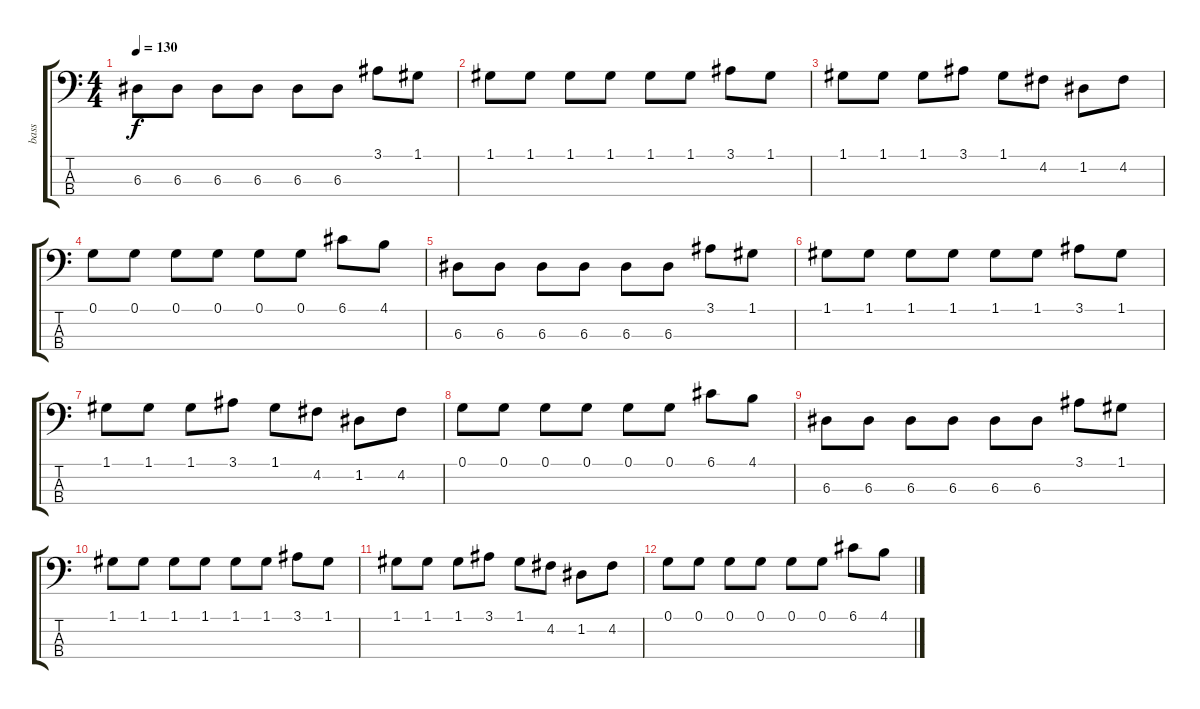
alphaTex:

\track ("bass" "bass") {instrument synthbass1}
\staff {score tabs}
\tuning (G2 D2 A1 E1) {hide}
\ts (4 4)
\tempo 130
\clef f4
\ks c
6.3.8{dy f} 6.3.8 6.3.8 6.3.8 6.3.8 6.3.8 3.1.8 1.1.8 |
1.1.8 1.1.8 1.1.8 1.1.8 1.1.8 1.1.8 3.1.8 1.1.8 |
1.1.8 1.1.8 1.1.8 3.1.8 1.1.8 4.2.8 1.2.8 4.2.8 |
0.1.8 0.1.8 0.1.8 0.1.8 0.1.8 0.1.8 6.1.8 4.1.8 |
6.3.8 6.3.8 6.3.8 6.3.8 6.3.8 6.3.8 3.1.8 1.1.8 |
1.1.8 1.1.8 1.1.8 1.1.8 1.1.8 1.1.8 3.1.8 1.1.8 |
1.1.8 1.1.8 1.1.8 3.1.8 1.1.8 4.2.8 1.2.8 4.2.8 |
0.1.8 0.1.8 0.1.8 0.1.8 0.1.8 0.1.8 6.1.8 4.1.8 |
6.3.8 6.3.8 6.3.8 6.3.8 6.3.8 6.3.8 3.1.8 1.1.8 |
1.1.8 1.1.8 1.1.8 1.1.8 1.1.8 1.1.8 3.1.8 1.1.8 |
1.1.8 1.1.8 1.1.8 3.1.8 1.1.8 4.2.8 1.2.8 4.2.8 |
0.1.8 0.1.8 0.1.8 0.1.8 0.1.8 0.1.8 6.1.8 4.1.8
